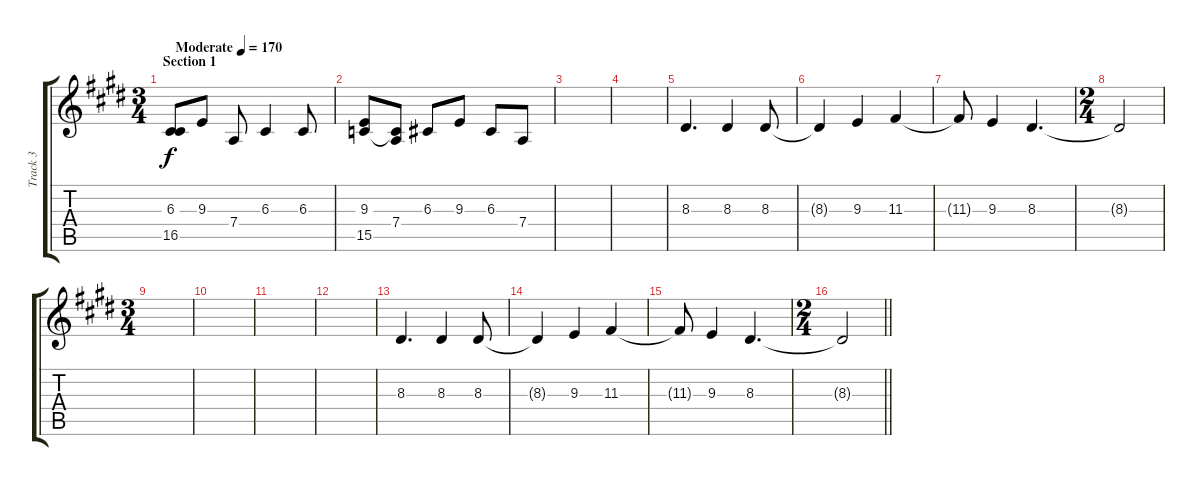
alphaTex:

\track ("Track 3" "Track 3") {instrument acousticgrandpiano}
\staff {score tabs}
\tuning (E4 B3 G3 D3 A2 E2) {hide}
\ts (3 4)
\section ("" "Section 1")
\tempo (170 "Moderate")
\clef g2
\ks e
(6.3 16.5).8{dy f instrument acousticgrandpiano} 9.3.8 7.4.8 6.3.4 6.3.8 |
(9.3 15.5).8 (7.4 15.5{t}).8 6.3.8 9.3.8 6.3.8 7.4.8 |
|
|
8.3.4{d} 8.3.4 8.3.8 |
8.3{t}.4 9.3.4 11.3.4 |
11.3{t}.8 9.3.4 8.3.4{d} |
\ts (2 4)
8.3{t}.2 |
\ts (3 4)
|
|
|
|
8.3.4{d} 8.3.4 8.3.8 |
8.3{t}.4 9.3.4 11.3.4 |
11.3{t}.8 9.3.4 8.3.4{d} |
\ts (2 4)
\barLineRight lightlight
8.3{t}.2
